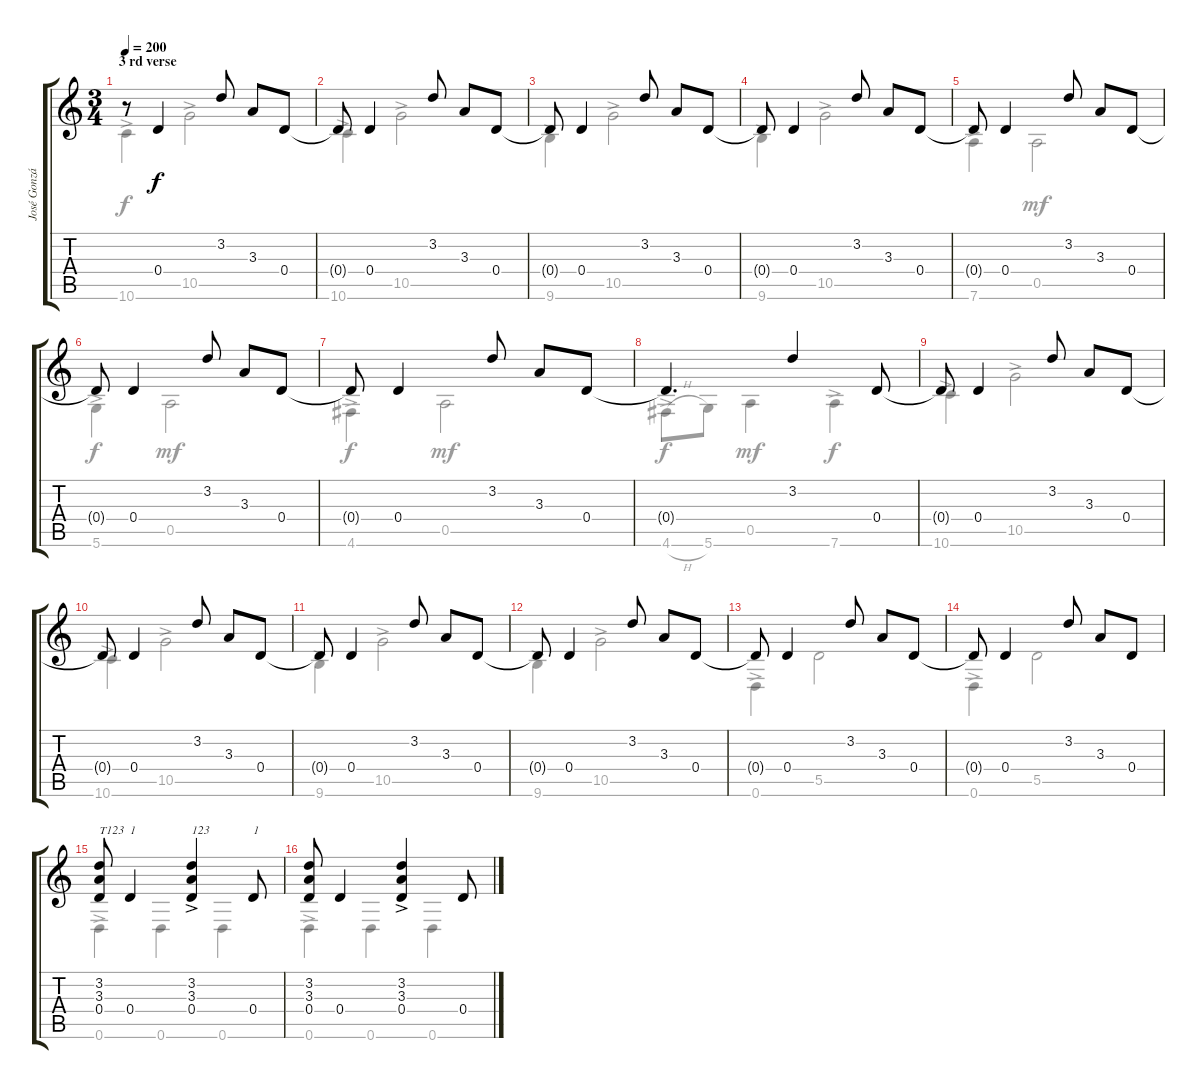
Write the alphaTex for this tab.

\track ("José González" "José Gonzá") {instrument acousticguitarsteel}
\staff {score tabs}
\tuning (E4 B3 Gb3 D3 A2 D2) {hide}
\voice
\ts (3 4)
\section ("" "3 rd verse")
\tempo 200
\clef g2
\ks c
r.8{dy f} 0.4.4 3.2.8 3.3.8 0.4.8 |
0.4{t}.8 0.4.4 3.2.8 3.3.8 0.4.8 |
0.4{t}.8 0.4.4 3.2.8 3.3.8 0.4.8 |
0.4{t}.8 0.4.4 3.2.8 3.3.8 0.4.8 |
0.4{t}.8 0.4.4 3.2.8 3.3.8 0.4.8 |
0.4{t}.8 0.4.4 3.2.8 3.3.8 0.4.8 |
0.4{t}.8 0.4.4 3.2.8 3.3.8 0.4.8 |
0.4{t}.4{d} 3.2.4 0.4.8 |
0.4{t}.8 0.4.4 3.2.8 3.3.8 0.4.8 |
0.4{t}.8 0.4.4 3.2.8 3.3.8 0.4.8 |
0.4{t}.8 0.4.4 3.2.8 3.3.8 0.4.8 |
0.4{t}.8 0.4.4 3.2.8 3.3.8 0.4.8 |
0.4{t}.8 0.4.4 3.2.8 3.3.8 0.4.8 |
0.4{t}.8 0.4.4 3.2.8 3.3.8 0.4.8 |
(3.2 3.3 0.4).8{txt "T123"} 0.4.4{txt "1"} (3.2{ac} 3.3 0.4).4{txt "123"} 0.4.8{txt "1"} |
(3.2 3.3 0.4).8 0.4.4 (3.2{ac} 3.3 0.4).4 0.4.8
\voice
\clef g2
\ottava regular
\simile none
\ks c
10.6{ac}.4{dy f} 10.5{ac}.2 |
10.6{ac}.4 10.5{ac}.2 |
9.6{ac}.4 10.5{ac}.2 |
9.6{ac}.4 10.5{ac}.2 |
7.6{ac}.4 0.5.2{dy mf} |
5.6{ac}.4{dy f} 0.5.2{dy mf} |
4.6{ac}.4{dy f} 0.5.2{dy mf} |
4.6{h ac}.8{dy f} 5.6.8 0.5.4{dy mf} 7.6{ac}.4{dy f} |
10.6{ac}.4 10.5{ac}.2 |
10.6{ac}.4 10.5{ac}.2 |
9.6{ac}.4 10.5{ac}.2 |
9.6{ac}.4 10.5{ac}.2 |
0.6{ac}.4 5.5.2 |
0.6{ac}.4 5.5.2 |
0.6{ac}.4 0.6.4 0.6.4 |
0.6{ac}.4 0.6.4 0.6.4
